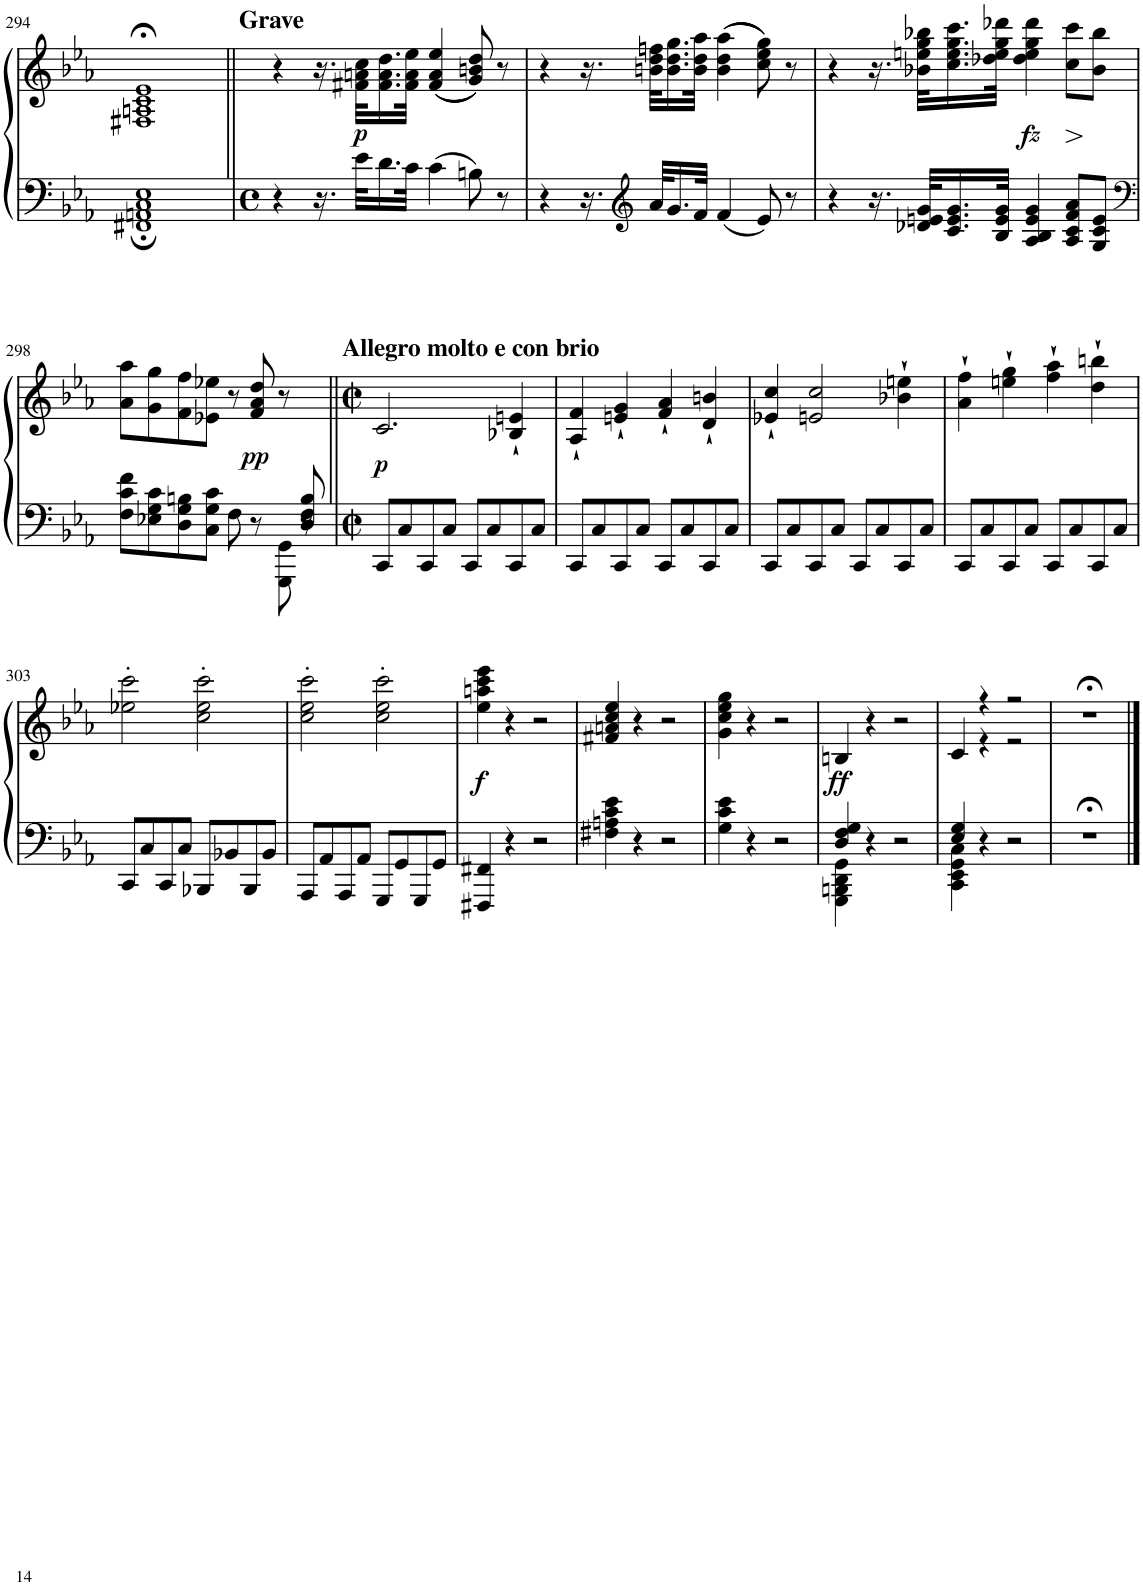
**kern	**kern	**dynam
*part1	*part1	*part1
*staff2	*staff1	*staff1/2
*I"Piano	*	*
*I'Pno	*	*
!!LO:PB:g=z
*clefF4	*clefG2	*
*k[b-e-a-]	*k[b-e-a-]	*
*M4/4	*M4/4	*
*met(c|)	*met(c|)	*
=294	=294	=294
1FF#X; 1AAn; 1C; 1E-;	1F#X;< 1An;< 1c;< 1e-;<	.
=295||	=295||	=295||
*M4/4	*	*
*met(c)	*	*
!	!LO:TX:a:B:t=Grave	!
4r	4r	.
16.r	16.r	.
!	!	!LO:DY:b
32e-\KLL	32f#X\ 32an\ 32cc\KLL	p
16.d\	16.f#\ 16.a\ 16.dd\	.
32c\JJk	32f#\ 32a\ 32ee-\JJk	.
4c\	((4f#/ 4a/ 4ee-/	.
8Bn\	8g/ 8bn/ 8dd/))	.
8r	8r	.
=296	=296	=296
4r	4r	.
16.r	16.r	.
*clefG2	*	*
32a-/KLL	32bn\ 32dd\ 32ffn\KLL	.
16.g/	16.b\ 16.dd\ 16.gg\	.
32f/JJk	32b\ 32dd\ 32aa-\JJk	.
4f/	((4b\ 4dd\ 4aa-\	.
8e-/	8cc\ 8ee-\ 8gg\))	.
8r	8r	.
=297	=297	=297
4r	4r	.
16.r	16.r	.
32d-X/ 32en/ 32g/KLL	32b-X\ 32een\ 32gg\ 32bb-X\KLL	.
16.c/ 16.e/ 16.g/	16.cc\ 16.ee\ 16.gg\ 16.ccc\	.
32B-/ 32e/ 32g/JJk	32dd-X\ 32ee\ 32gg\ 32ddd-X\JJk	.
!	!	!LO:DY:b
4A-/ 4B-/ 4e/ 4g/	4dd-\ 4ee\ 4gg\ 4ddd-\	fz
!	!	!LO:HP:b
8A-/ 8c/ 8f/ 8a-/L	8cc\ 8ccc\L	>
8G/ 8c/ 8e/J	8b-\ 8bb-\J	]
!!LO:LB:g=z
=298	=298	=298
*clefF4	*	*
*^	*	*
2..ryy	8F\ 8c\ 8f\L	8a-\ 8aa-\L	.
.	8E-X\ 8G\ 8c\	8g\ 8gg\	.
.	8D\ 8G\ 8Bn\	8f\ 8ff\	.
.	8C\ 8G\ 8c\J	8e-X\ 8ee-X\J	.
.	8F\	8r	.
!	!	!	!LO:DY:b
.	8r	8f/ 8a-/ 8dd/	pp
.	8GGG\ 8GG\	8r	.
8D/ 8F/ 8B/	8r	8ryy	.
*v	*v	*	*
=299||	=299||	=299||
*M4/4	*M4/4	*
*met(c|)	*met(c|)	*
*^	*	*
!	!	!LO:TX:a:B:t=Allegro molto e con brio	!
!	!	!	!LO:DY:b
*v	*v	*	*
8CC/L	2.c/	p
8C/	.	.
8CC/	.	.
8C/J	.	.
8CC/L	.	.
8C/	.	.
8CC/	4B-X/'` 4en/'`	.
8C/J	.	.
=300	=300	=300
8CC/L	4A-/'` 4f/'`	.
8C/	.	.
8CC/	4en/'` 4g/'`	.
8C/J	.	.
8CC/L	4f/'` 4a-/'`	.
8C/	.	.
8CC/	4d/'` 4bn/'`	.
8C/J	.	.
=301	=301	=301
8CC/L	4e-X/'` 4cc/'`	.
8C/	.	.
8CC/	2en/ 2cc/	.
8C/J	.	.
8CC/L	.	.
8C/	.	.
8CC/	4b-X\'` 4een\'`	.
8C/J	.	.
=302	=302	=302
8CC/L	4a-\'` 4ff\'`	.
8C/	.	.
8CC/	4een\'` 4gg\'`	.
8C/J	.	.
8CC/L	4ff\'` 4aa-\'`	.
8C/	.	.
8CC/	4dd\'` 4bbn\'`	.
8C/J	.	.
!!LO:LB:g=z
=303	=303	=303
8CC/L	2ee-X\' 2ccc\'	.
8C/	.	.
8CC/	.	.
8C/J	.	.
8BBB-X/L	2cc\' 2ee-\' 2ccc\'	.
8BB-X/	.	.
8BBB-/	.	.
8BB-/J	.	.
=304	=304	=304
8AAA-/L	2cc\' 2ee-\' 2ccc\'	.
8AA-/	.	.
8AAA-/	.	.
8AA-/J	.	.
8GGG/L	2cc\' 2ee-\' 2ccc\'	.
8GG/	.	.
8GGG/	.	.
8GG/J	.	.
=305	=305	=305
!	!	!LO:DY:b
4FFF#X/ 4FF#X/	4ee-\ 4aan\ 4ccc\ 4eee-\	f
4r	4r	.
2r	2r	.
=306	=306	=306
4F#X\ 4An\ 4c\ 4e-\	4f#X/ 4an/ 4cc/ 4ee-/	.
4r	4r	.
2r	2r	.
=307	=307	=307
4G\ 4c\ 4e-\	4g\ 4cc\ 4ee-\ 4gg\	.
4r	4r	.
2r	2r	.
=308	=308	=308
*^	*	*
!	!	!	!LO:DY:b
4D/ 4F/ 4G/	4GGG\ 4BBBn\ 4DD\ 4GG\	4Bn/	ff
2.ryy	4r	4r	.
.	2r	2r	.
=309	=309	=309	=309
*	*	*^	*
4E-/ 4G/	4CC\ 4EE-\ 4GG\ 4C\	4c/	4ryy	.
2.ryy	4r	4r	4r	.
.	2r	2r	2r	.
*v	*v	*	*	*
*	*v	*v	*
=310	=310	=310
1r;<	1r;<	.
==	==	==
*-	*-	*-
